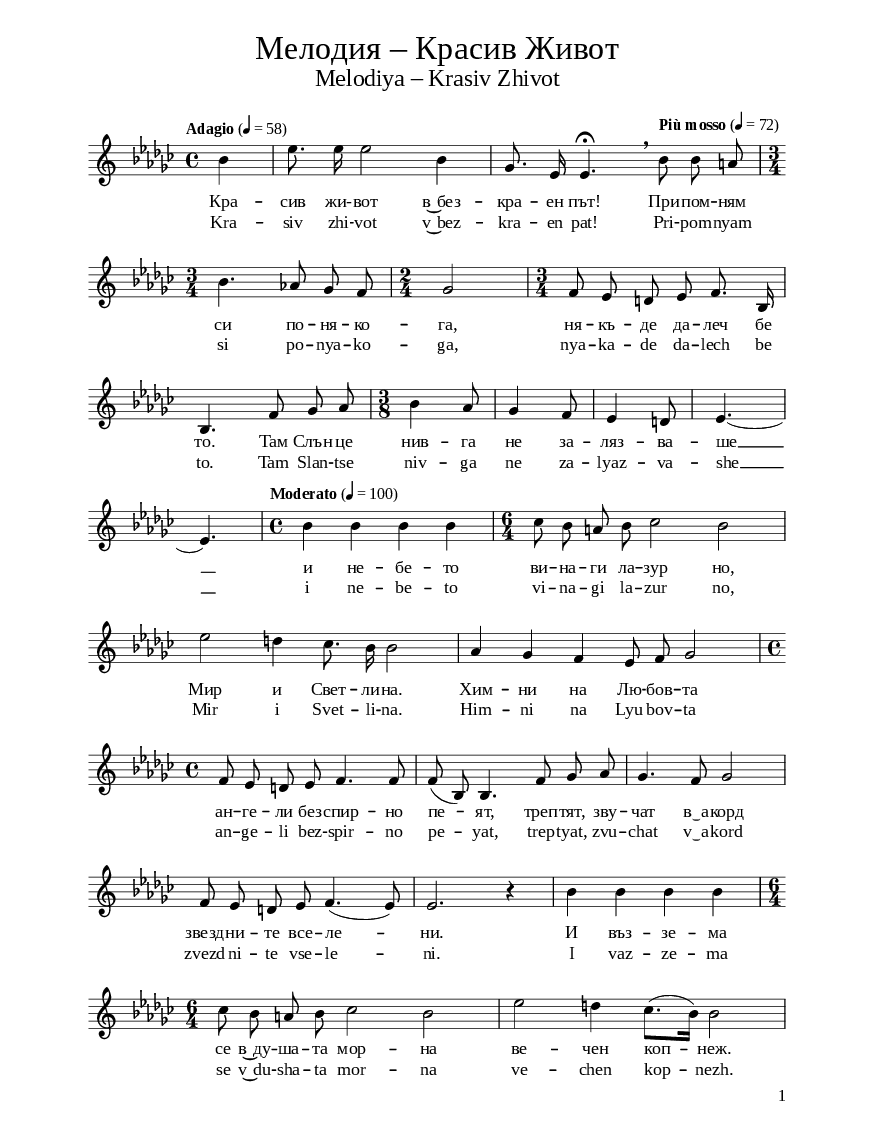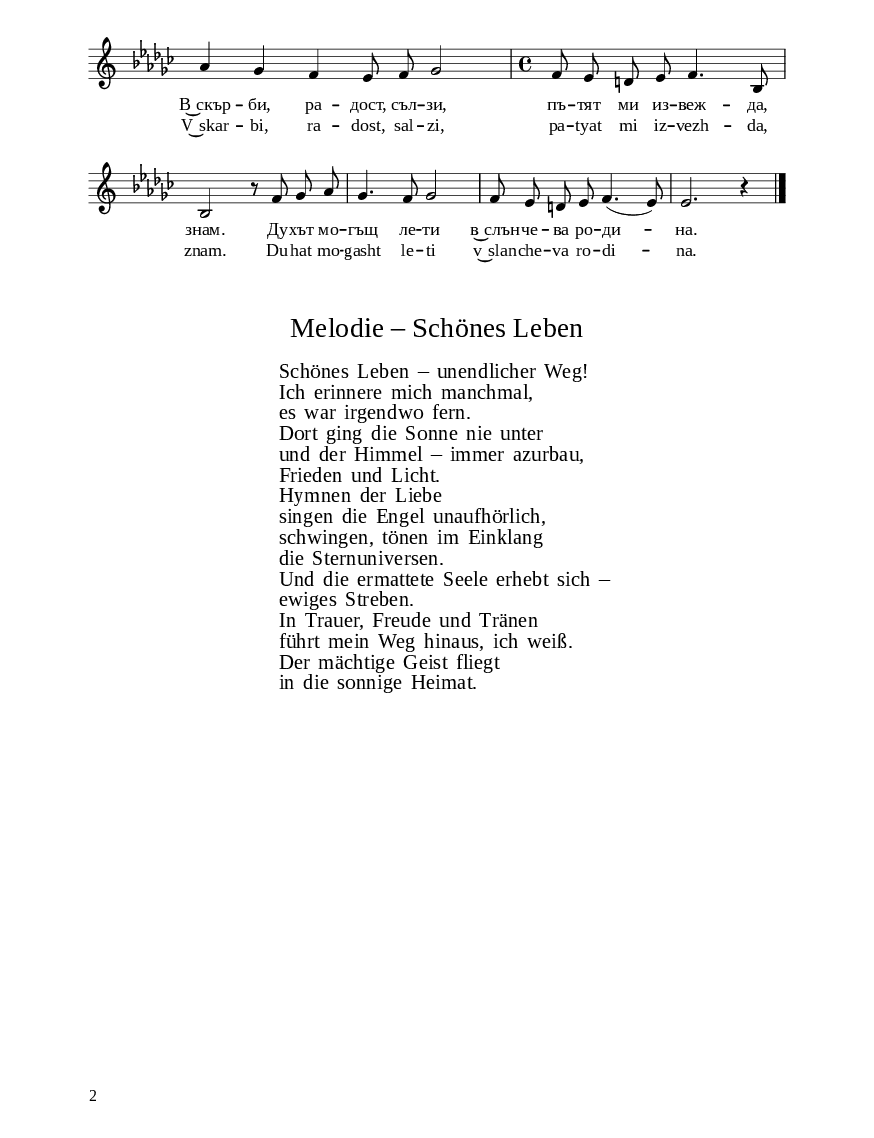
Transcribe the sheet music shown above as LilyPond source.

\version "2.24.0"

% include paper part and global functions
\include "include/globals.ily"

\bookpart {
  \label #'ref039
  \tocItem \markup " "
  \include "include/bookpart-paper.ily"
  \score {
    \include "include/score-layout.ily"

    \new Voice \absolute {
      \clef treble
      \key ges \major
      \time 4/4
      \tempoFunc "Adagio" 4 "58"
      \autoBeamOff
      \partial 4
      bes'4 | % 1
      es''8.  es''16  es''2  bes'4 | % 2
      ges'8.  es'16  es'4. ^\fermata \tempoFunc "Più mosso" 4 "72" \breathe bes'8
      bes'8
      a'8 \break | % 3
      \time 3/4  | % 3
      bes'4.  aes'!8  ges'8  f'8 | % 4
      \time 2/4  | % 4
      ges'2 | % 5
      \time 3/4  | % 5
      f'8  es'8  d'8  es'8  f'8.
      bes16 \break | % 6
      bes4.  f'8  ges'8  as'8 | % 7
      \time 3/8  | % 7
      bes'4  as'8 | % 8
      ges'4  f'8 | % 9
      es'4  d'8 |
      es'4. ~  \break | % 11
      es'4.  | % 12
      \time 4/4  | % 12
      \tempoFunc "Moderato" 4 "100"
      bes'4  bes'4  bes'4  bes'4 | % 13
      \time 6/4  | % 13
      ces''8  bes'8  a'8  bes'8
      ces''2  bes'2 | \break % 14 
      es''2 d''4  ces''8.  bes'16
      bes'2 | % 15
      as'4  ges'4  f'4  es'8  f'8
      ges'2 \break | % 16
      \time 4/4  | % 16
      f'8  es'8  d'8  es'8  f'4.
      f'8 | % 17
      f'8 (  bes8 )  bes4.  f'8  ges'8
      as'8 | % 18
      ges'4.  f'8  ges'2 | \break % 19
      f'8  es'8  d'8  es'8  f'4. (
      es'8 ) |
      es'2. r4 | % 21
      bes'4  bes'4  bes'4  bes'4 \break | % 22
      \time 6/4  | % 22
      ces''8  bes'8  a'8  bes'8
      ces''2  bes'2 | % 23
      es''2  d''4  ces''8. (  [bes'16]
      )  bes'2 \break | % 24
      as'4  ges'4  f'4  es'8  f'8
      ges'2 | % 25
      \time 4/4  | % 25
      f'8  es'8  d'8  es'8  f'4.
      bes8 \break | % 26
      bes2 r8  f'8  ges'8  as'8 | % 27
      ges'4.  f'8  ges'2 | % 28
      f'8  es'8  d'8  es'8  f'4. (
      es'8 ) | % 29
      es'2. r4 \bar "|."

    }

    \addlyrics {
      Кра -- сив "жи-" -- вот в~без -- кра --
      ен път! При -- пом -- ням си по --
      ня -- ко -- га, ня -- къ -- де да --
      леч бе то. Там Слън -- це нив --
      га не за -- ляз -- ва -- ше __  и
      не -- бе -- то ви -- на -- ги ла --
      зур но, Мир и Свет -- ли -- на.
      Хим -- ни на Лю -- бов -- та ан --
      ге -- ли без -- спир -- но пе --
      ят, треп -- тят, зву -- чат в‿а --
      корд звезд -- ни -- те все -- ле
      -- ни. И въз -- зе -- ма се
      в~ду -- ша -- та мор -- на ве --
      чен коп -- неж. В~скър -- би,
      ра -- дост, съл -- зи, пъ -- тят ми
      из -- веж -- да, знам.  Ду -- хът мо --
      гъщ ле -- ти в~слън -- че -- ва ро
      -- ди  -- на.}
      \addlyrics {
        Kra -- siv zhi -- vot v~bez -- kra --
        en pat! Pri -- pom -- nyam si po --
        nya -- ko -- ga, nya -- ka -- de da --
        lech be to. Tam Slan -- tse niv --
        ga ne za -- lyaz -- va -- she __ i
        ne -- be -- to vi -- na -- gi la --
        zur no, Mir i Svet -- li -- na.
        Him -- ni na Lyu -- bov -- ta an --
        ge -- li bez -- spir -- no pe --
        yat, trep -- tyat, zvu -- chat v‿a --
        kord zvezd -- ni -- te vse -- le
        -- ni. I vaz -- ze -- ma se
        v~du -- sha -- ta mor -- na ve --
        chen kop -- nezh. V~skar -- bi,
        ra -- dost, sal -- zi, pa -- tyat mi
        iz -- vezh -- da, znam. Du -- hat mo --
        gasht le -- ti v~slan -- che -- va ro
        -- di  -- na.}

        \header {
          title = \titleFunc "Мелодия – Красив Живот" "Melodiya – Krasiv Zhivot"
        }

        \midi{}

      } % score


      \markup \empty-one
      % include foreign translation(s) of the song
      \version "2.24.0"

\markup \fill-line { \fontsize #deTitleFontSize "Melodie – Schönes Leben" }
\markup \null
\markup \null
\markup \fontsize #deCoupletFontSize {
  \hspace #17
  \override #`(baseline-skip . ,deCoupletBaselineSkip)

  \column {

\line { " "Schönes Leben – unendlicher Weg!}

\line { " "Ich erinnere mich manchmal,}

\line { " "es war irgendwo fern.}

\line { " "Dort ging die Sonne nie unter }

\line { " "und der Himmel – immer azurbau,}

\line { " "Frieden und Licht.}

\line { " "Hymnen der Liebe}

\line { " "singen die Engel unaufhörlich,}

\line { " "schwingen, tönen im Einklang }

\line { " "die Sternuniversen. }


\line { " "Und die ermattete Seele erhebt sich – }

\line { " " ewiges Streben.}

\line { " "In Trauer, Freude und Tränen}

\line { " "führt mein Weg hinaus, ich weiß.}

\line { " "Der mächtige Geist fliegt}

\line { " "in die sonnige Heimat.}

  }
}


    } % bookpart

    % Più mosso
    %
